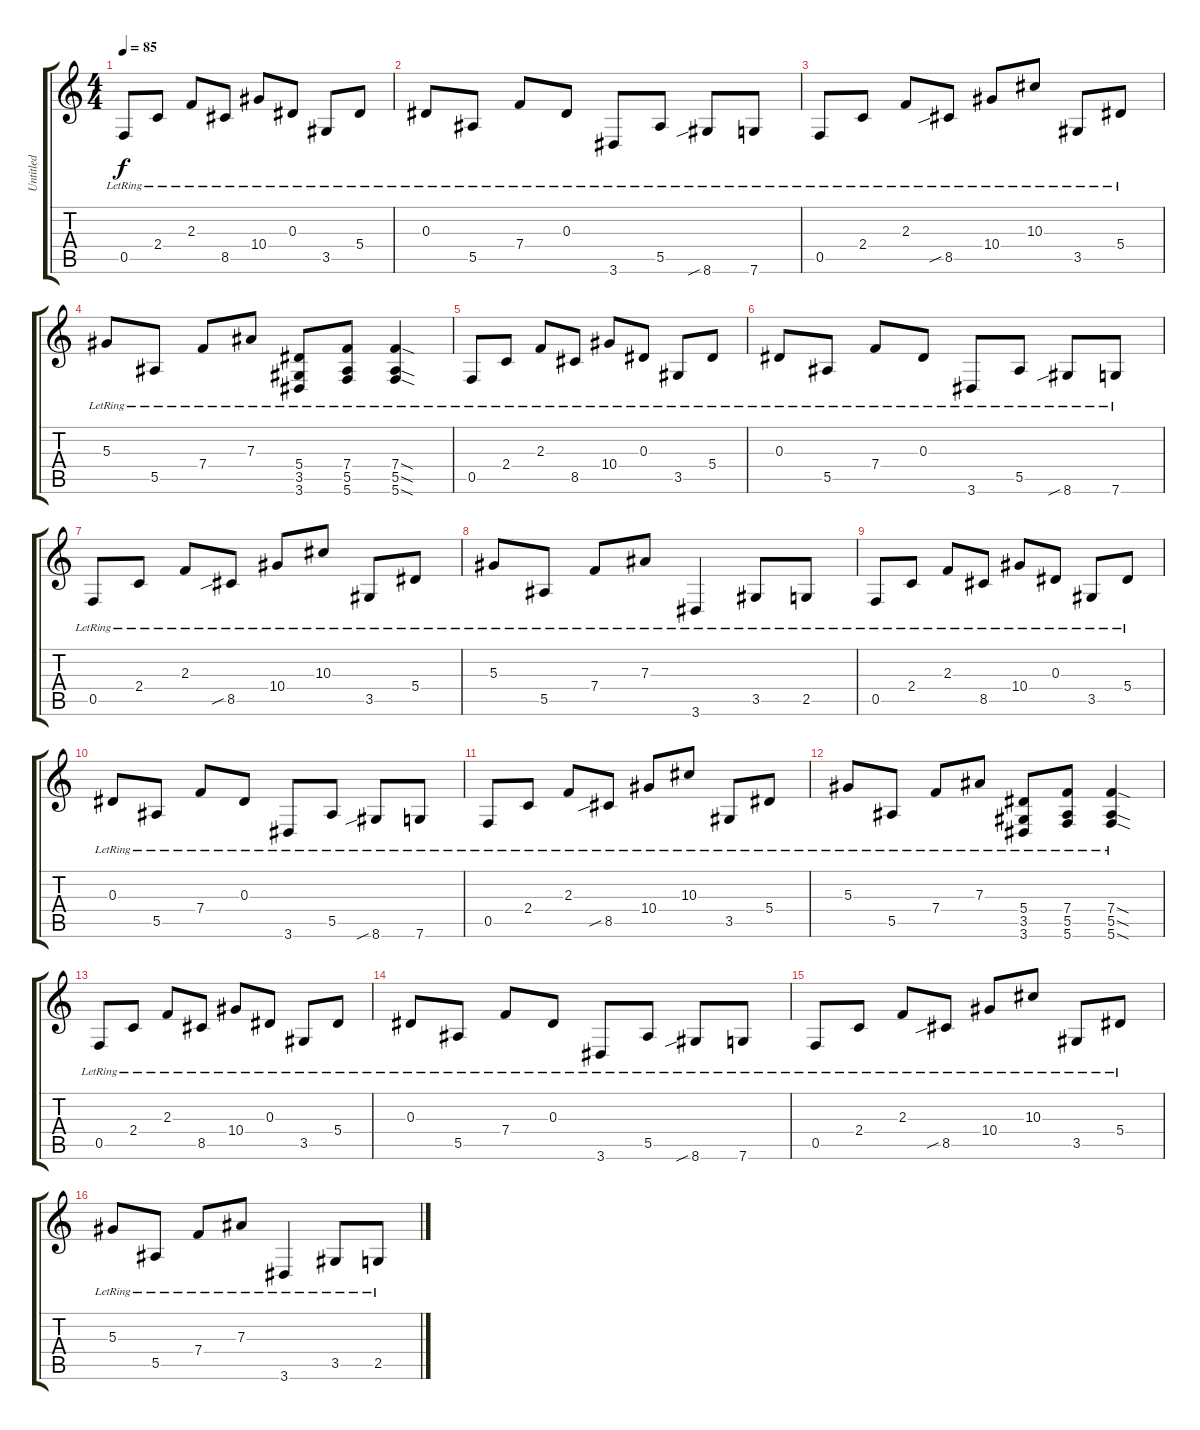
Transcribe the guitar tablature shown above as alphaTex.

\track ("Untitled" "Untitled") {instrument electricguitarclean}
\staff {score tabs}
\tuning (C4 G3 Eb3 Bb2 F2 C2) {hide}
\ts (4 4)
\tempo 85
\clef g2
\ks c
0.5{lr}.8{dy f} 2.4{lr}.8 2.3{lr}.8 8.5{lr}.8 10.4{lr}.8 0.3{lr}.8 3.5{lr}.8 5.4{lr}.8 |
0.3{lr}.8 5.5{lr}.8 7.4{lr}.8 0.3{lr}.8 3.6{lr}.8 5.5{lr}.8 8.6{sib lr}.8 7.6{lr}.8 |
0.5{lr}.8 2.4{lr}.8 2.3{lr}.8 8.5{sib lr}.8 10.4{lr}.8 10.3{lr}.8 3.5{lr}.8 5.4{lr}.8 |
5.3{lr}.8 5.5{lr}.8 7.4{lr}.8 7.3{lr}.8 (5.4{lr} 3.5{lr} 3.6{lr}).8 (7.4{lr} 5.5{lr} 5.6{lr}).8 (7.4{sod lr} 5.5{sod lr} 5.6{sod lr}).4 |
0.5{lr}.8 2.4{lr}.8 2.3{lr}.8 8.5{lr}.8 10.4{lr}.8 0.3{lr}.8 3.5{lr}.8 5.4{lr}.8 |
0.3{lr}.8 5.5{lr}.8 7.4{lr}.8 0.3{lr}.8 3.6{lr}.8 5.5{lr}.8 8.6{sib lr}.8 7.6{lr}.8 |
0.5{lr}.8 2.4{lr}.8 2.3{lr}.8 8.5{sib lr}.8 10.4{lr}.8 10.3{lr}.8 3.5{lr}.8 5.4{lr}.8 |
5.3{lr}.8 5.5{lr}.8 7.4{lr}.8 7.3{lr}.8 3.6{lr}.4 3.5{lr}.8 2.5{lr}.8 |
0.5{lr}.8 2.4{lr}.8 2.3{lr}.8 8.5{lr}.8 10.4{lr}.8 0.3{lr}.8 3.5{lr}.8 5.4{lr}.8 |
0.3{lr}.8 5.5{lr}.8 7.4{lr}.8 0.3{lr}.8 3.6{lr}.8 5.5{lr}.8 8.6{sib lr}.8 7.6{lr}.8 |
0.5{lr}.8 2.4{lr}.8 2.3{lr}.8 8.5{sib lr}.8 10.4{lr}.8 10.3{lr}.8 3.5{lr}.8 5.4{lr}.8 |
5.3{lr}.8 5.5{lr}.8 7.4{lr}.8 7.3{lr}.8 (5.4{lr} 3.5{lr} 3.6{lr}).8 (7.4{lr} 5.5{lr} 5.6{lr}).8 (7.4{sod lr} 5.5{sod lr} 5.6{sod lr}).4 |
0.5{lr}.8 2.4{lr}.8 2.3{lr}.8 8.5{lr}.8 10.4{lr}.8 0.3{lr}.8 3.5{lr}.8 5.4{lr}.8 |
0.3{lr}.8 5.5{lr}.8 7.4{lr}.8 0.3{lr}.8 3.6{lr}.8 5.5{lr}.8 8.6{sib lr}.8 7.6{lr}.8 |
0.5{lr}.8 2.4{lr}.8 2.3{lr}.8 8.5{sib lr}.8 10.4{lr}.8 10.3{lr}.8 3.5{lr}.8 5.4{lr}.8 |
5.3{lr}.8 5.5{lr}.8 7.4{lr}.8 7.3{lr}.8 3.6{lr}.4 3.5{lr}.8 2.5{lr}.8
